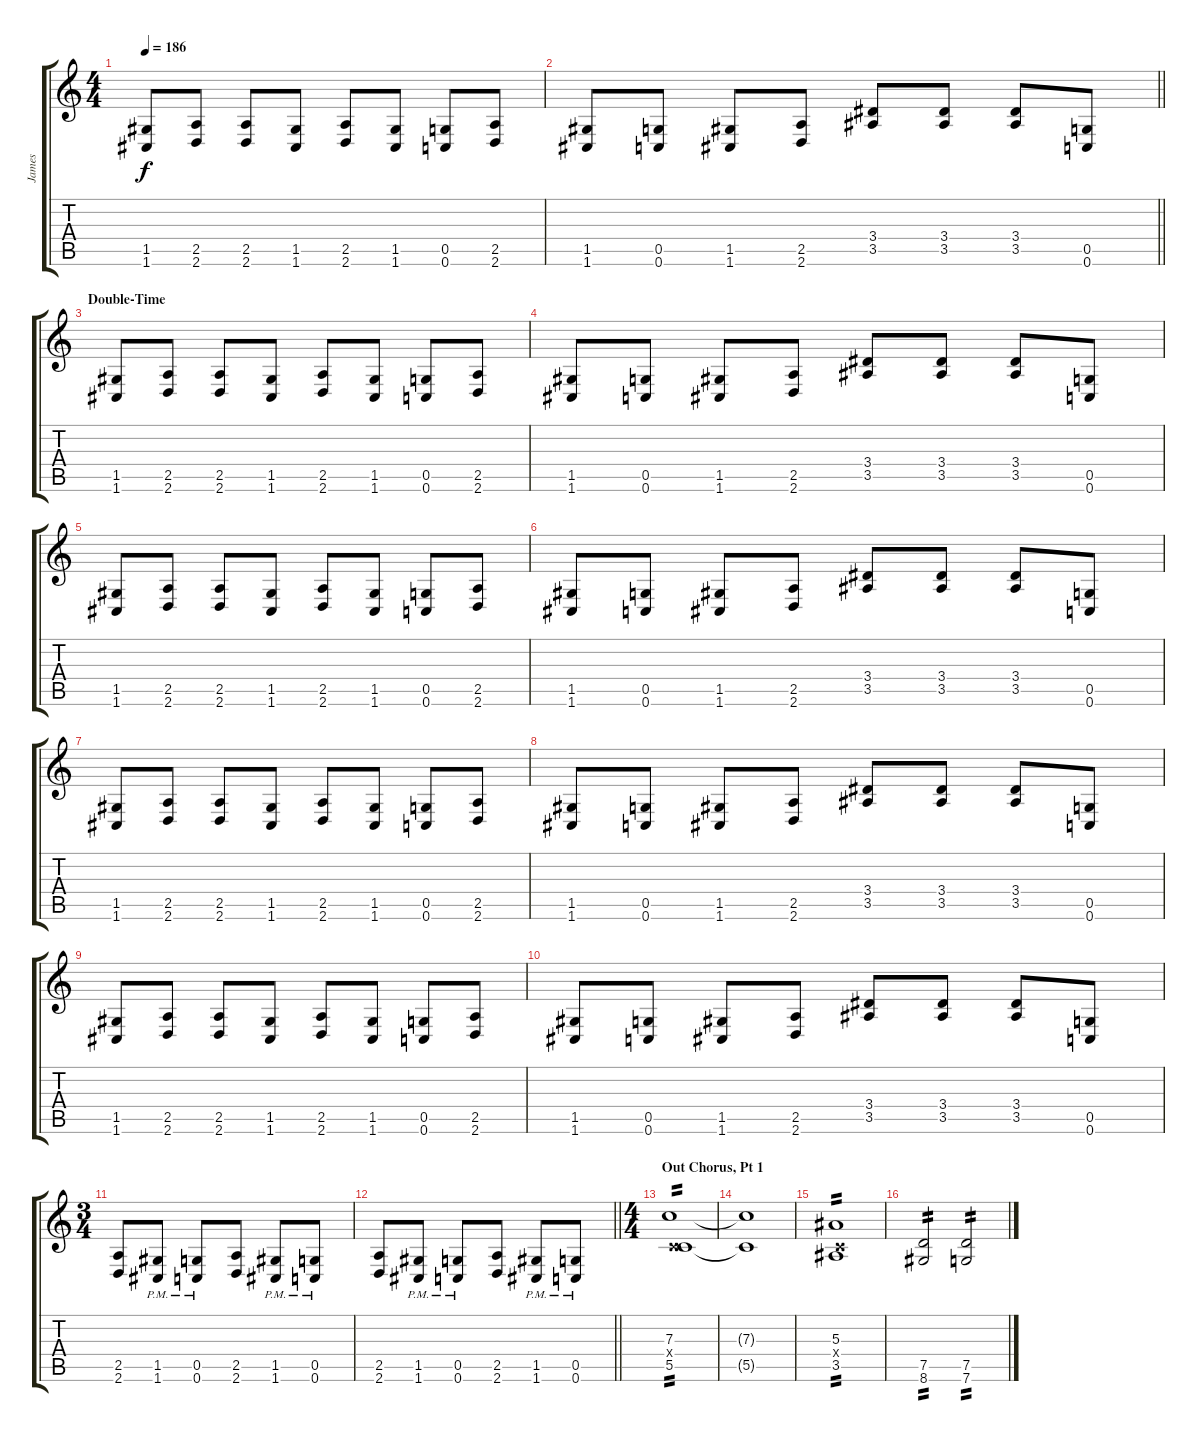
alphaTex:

\track ("James" "James") {instrument overdrivenguitar}
\staff {score tabs}
\tuning (D4 A3 F3 C3 G2 C2) {hide}
\ts (4 4)
\tempo 186
\clef g2
\ks c
(1.5 1.6).8{dy f} (2.5 2.6).8 (2.5 2.6).8 (1.5 1.6).8 (2.5 2.6).8 (1.5 1.6).8 (0.5 0.6).8 (2.5 2.6).8 |
\barLineRight lightlight
(1.5 1.6).8 (0.5 0.6).8 (1.5 1.6).8 (2.5 2.6).8 (3.4 3.5).8 (3.4 3.5).8 (3.4 3.5).8 (0.5 0.6).8 |
\section ("" "Double-Time")
(1.5 1.6).8 (2.5 2.6).8 (2.5 2.6).8 (1.5 1.6).8 (2.5 2.6).8 (1.5 1.6).8 (0.5 0.6).8 (2.5 2.6).8 |
(1.5 1.6).8 (0.5 0.6).8 (1.5 1.6).8 (2.5 2.6).8 (3.4 3.5).8 (3.4 3.5).8 (3.4 3.5).8 (0.5 0.6).8 |
(1.5 1.6).8 (2.5 2.6).8 (2.5 2.6).8 (1.5 1.6).8 (2.5 2.6).8 (1.5 1.6).8 (0.5 0.6).8 (2.5 2.6).8 |
(1.5 1.6).8 (0.5 0.6).8 (1.5 1.6).8 (2.5 2.6).8 (3.4 3.5).8 (3.4 3.5).8 (3.4 3.5).8 (0.5 0.6).8 |
(1.5 1.6).8 (2.5 2.6).8 (2.5 2.6).8 (1.5 1.6).8 (2.5 2.6).8 (1.5 1.6).8 (0.5 0.6).8 (2.5 2.6).8 |
(1.5 1.6).8 (0.5 0.6).8 (1.5 1.6).8 (2.5 2.6).8 (3.4 3.5).8 (3.4 3.5).8 (3.4 3.5).8 (0.5 0.6).8 |
(1.5 1.6).8 (2.5 2.6).8 (2.5 2.6).8 (1.5 1.6).8 (2.5 2.6).8 (1.5 1.6).8 (0.5 0.6).8 (2.5 2.6).8 |
(1.5 1.6).8 (0.5 0.6).8 (1.5 1.6).8 (2.5 2.6).8 (3.4 3.5).8 (3.4 3.5).8 (3.4 3.5).8 (0.5 0.6).8 |
\ts (3 4)
(2.5 2.6).8 (1.5{pm} 1.6{pm}).8 (0.5{pm} 0.6{pm}).8 (2.5 2.6).8 (1.5{pm} 1.6{pm}).8 (0.5{pm} 0.6{pm}).8 |
\barLineRight lightlight
(2.5 2.6).8 (1.5{pm} 1.6{pm}).8 (0.5{pm} 0.6{pm}).8 (2.5 2.6).8 (1.5{pm} 1.6{pm}).8 (0.5{pm} 0.6{pm}).8 |
\ts (4 4)
\section ("" "Out Chorus, Pt 1")
(7.3 0.4{x} 5.5).1{tp 2} |
(7.3{t} 5.5{t}).1 |
(5.3 0.4{x} 3.5).1{tp 2} |
(7.5 8.6).2{tp 2} (7.5 7.6).2{tp 2}
